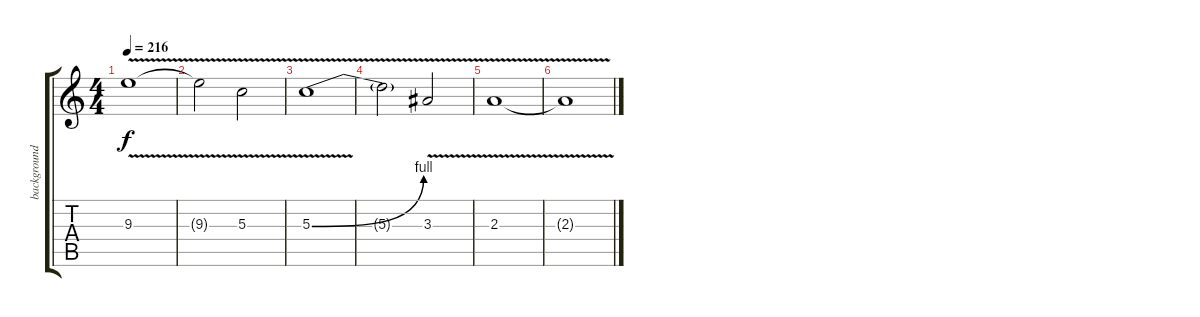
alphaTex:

\track ("background" "background") {instrument overdrivenguitar}
\staff {score tabs}
\tuning (E4 B3 G3 D3 A2 E2) {hide}
\ts (4 4)
\tempo 216
\clef g2
\ks c
9.3{v}.1{dy f} |
9.3{t}.2 5.3{v}.2 |
5.3{be (bend 0 0 60 4) v}.1 |
5.3{t}.2 3.3{v}.2 |
2.3{v}.1 |
2.3{t}.1
